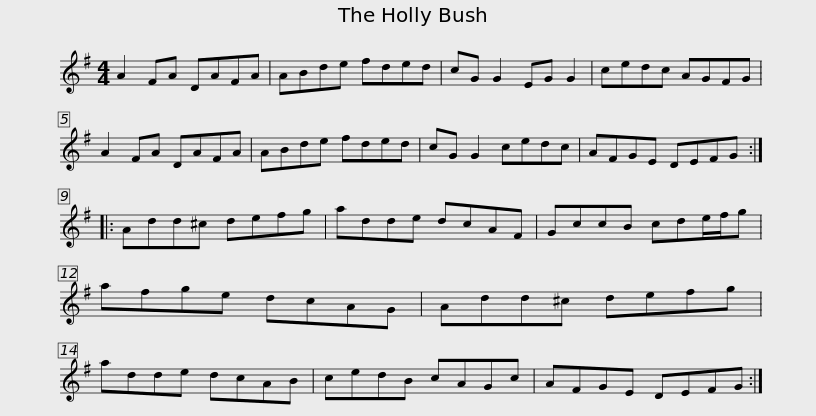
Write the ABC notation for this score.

X:1
L:1/8
M:4/4
I:linebreak $
K:G
V:1 treble
V:1
 A2 FA DAFA | ABde fded | cG G2 EG G2 | cedc AGFG | A2 FA DAFA | %5
 ABde fded |$ cG G2 cedc | AFGE DEFG :: Add^c defg | adde dcAF | %10
 GccB cde/f/g |$ afge dcAG | Add^c defg | adde dcAB | cedB cAGc | %15
 AFGE DEFG :| %16
